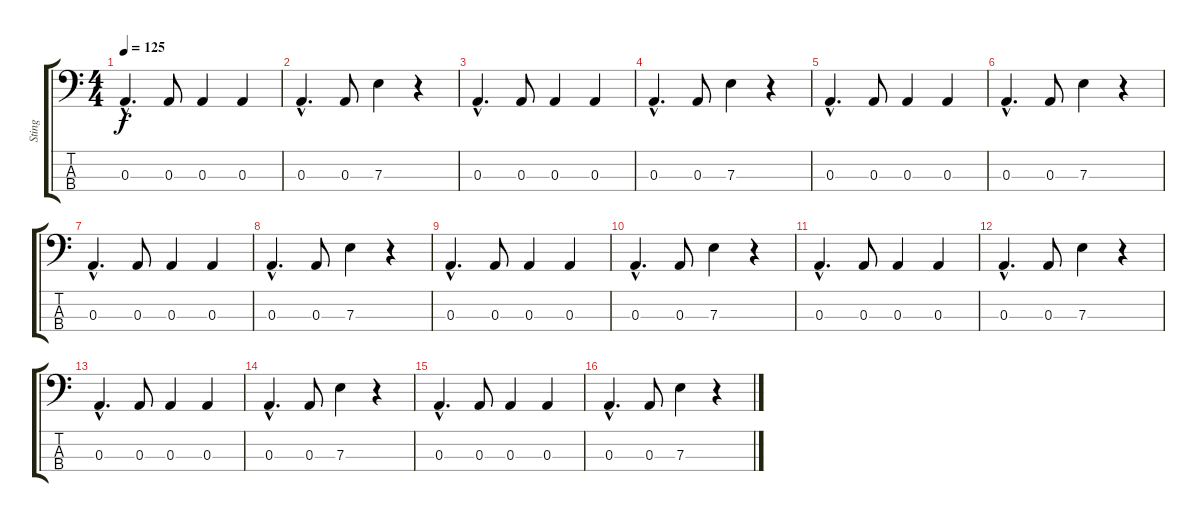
\track ("Sting" "Sting") {instrument electricbassfinger}
\staff {score tabs}
\tuning (G2 D2 A1 D1) {hide}
\ts (4 4)
\tempo 125
\clef f4
\ks c
0.3{hac}.4{d dy f} 0.3.8 0.3.4 0.3.4 |
0.3{hac}.4{d} 0.3.8 7.3.4 r.4 |
0.3{hac}.4{d} 0.3.8 0.3.4 0.3.4 |
0.3{hac}.4{d} 0.3.8 7.3.4 r.4 |
0.3{hac}.4{d} 0.3.8 0.3.4 0.3.4 |
0.3{hac}.4{d} 0.3.8 7.3.4 r.4 |
0.3{hac}.4{d} 0.3.8 0.3.4 0.3.4 |
0.3{hac}.4{d} 0.3.8 7.3.4 r.4 |
0.3{hac}.4{d} 0.3.8 0.3.4 0.3.4 |
0.3{hac}.4{d} 0.3.8 7.3.4 r.4 |
0.3{hac}.4{d} 0.3.8 0.3.4 0.3.4 |
0.3{hac}.4{d} 0.3.8 7.3.4 r.4 |
0.3{hac}.4{d} 0.3.8 0.3.4 0.3.4 |
0.3{hac}.4{d} 0.3.8 7.3.4 r.4 |
0.3{hac}.4{d} 0.3.8 0.3.4 0.3.4 |
0.3{hac}.4{d} 0.3.8 7.3.4 r.4
